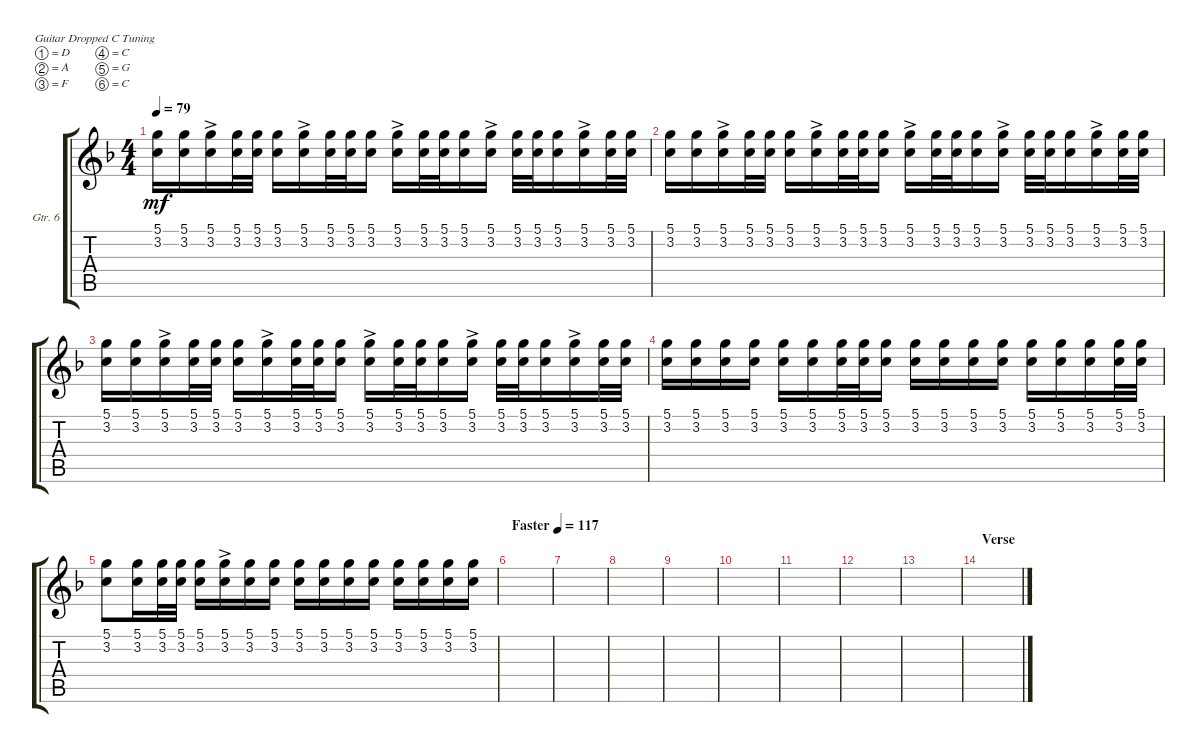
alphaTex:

\defaultSystemsLayout 4
\bracketExtendMode groupsimilarinstruments
\firstSystemTrackNameOrientation horizontal
\otherSystemsTrackNameOrientation horizontal
\track ("Electric Guitar" "Gtr. 6") {instrument overdrivenguitar}
\staff {score tabs}
\tuning (D4 A3 F3 C3 G2 C2)
\ts (4 4)
\tempo 79
\clef g2
\ks f
(5.1 3.2).16{dy mf} (3.2 5.1).16 (3.2{ac} 5.1{ac}).16 (3.2 5.1).32 (3.2 5.1).32 (3.2 5.1).16 (5.1{ac} 3.2{ac}).16 (3.2 5.1).32 (5.1 3.2).32 (3.2 5.1).16 (5.1{ac} 3.2{ac}).16 (3.2 5.1).32 (5.1 3.2).32 (3.2 5.1).16 (5.1{ac} 3.2{ac}).16 (3.2 5.1).32 (5.1 3.2).32 (3.2 5.1).16 (5.1{ac} 3.2{ac}).16 (3.2 5.1).32 (5.1 3.2).32 |
(5.1 3.2).16 (3.2 5.1).16 (3.2{ac} 5.1{ac}).16 (3.2 5.1).32 (3.2 5.1).32 (3.2 5.1).16 (5.1{ac} 3.2{ac}).16 (3.2 5.1).32 (5.1 3.2).32 (3.2 5.1).16 (5.1{ac} 3.2{ac}).16 (3.2 5.1).32 (5.1 3.2).32 (3.2 5.1).16 (5.1{ac} 3.2{ac}).16 (3.2 5.1).32 (5.1 3.2).32 (3.2 5.1).16 (5.1{ac} 3.2{ac}).16 (3.2 5.1).32 (5.1 3.2).32 |
(5.1 3.2).16 (3.2 5.1).16 (3.2{ac} 5.1{ac}).16 (3.2 5.1).32 (3.2 5.1).32 (3.2 5.1).16 (5.1{ac} 3.2{ac}).16 (3.2 5.1).32 (5.1 3.2).32 (3.2 5.1).16 (5.1{ac} 3.2{ac}).16 (3.2 5.1).32 (5.1 3.2).32 (3.2 5.1).16 (5.1{ac} 3.2{ac}).16 (3.2 5.1).32 (5.1 3.2).32 (3.2 5.1).16 (5.1{ac} 3.2{ac}).16 (3.2 5.1).32 (5.1 3.2).32 |
(5.1 3.2).16 (3.2 5.1).16 (3.2 5.1).16 (3.2 5.1).16 (3.2 5.1).16 (3.2 5.1).16 (5.1 3.2).32 (3.2 5.1).32 (5.1 3.2).16 (3.2 5.1).16 (5.1 3.2).16 (3.2 5.1).16 (5.1 3.2).16 (3.2 5.1).16 (3.2 5.1).16 (5.1 3.2).16 (3.2 5.1).32 (5.1 3.2).32 |
(5.1 3.2).8 (3.2 5.1).16 (3.2 5.1).32 (3.2 5.1).32 (3.2 5.1).16 (3.2{ac} 5.1{ac}).16 (5.1 3.2).16 (3.2 5.1).16 (5.1 3.2).16 (3.2 5.1).16 (5.1 3.2).16 (3.2 5.1).16 (5.1 3.2).16 (3.2 5.1).16 (5.1 3.2).16 (3.2 5.1).16 |
\tempo (117 "Faster")
|
|
|
|
|
|
|
|
\section ("" "Verse")
